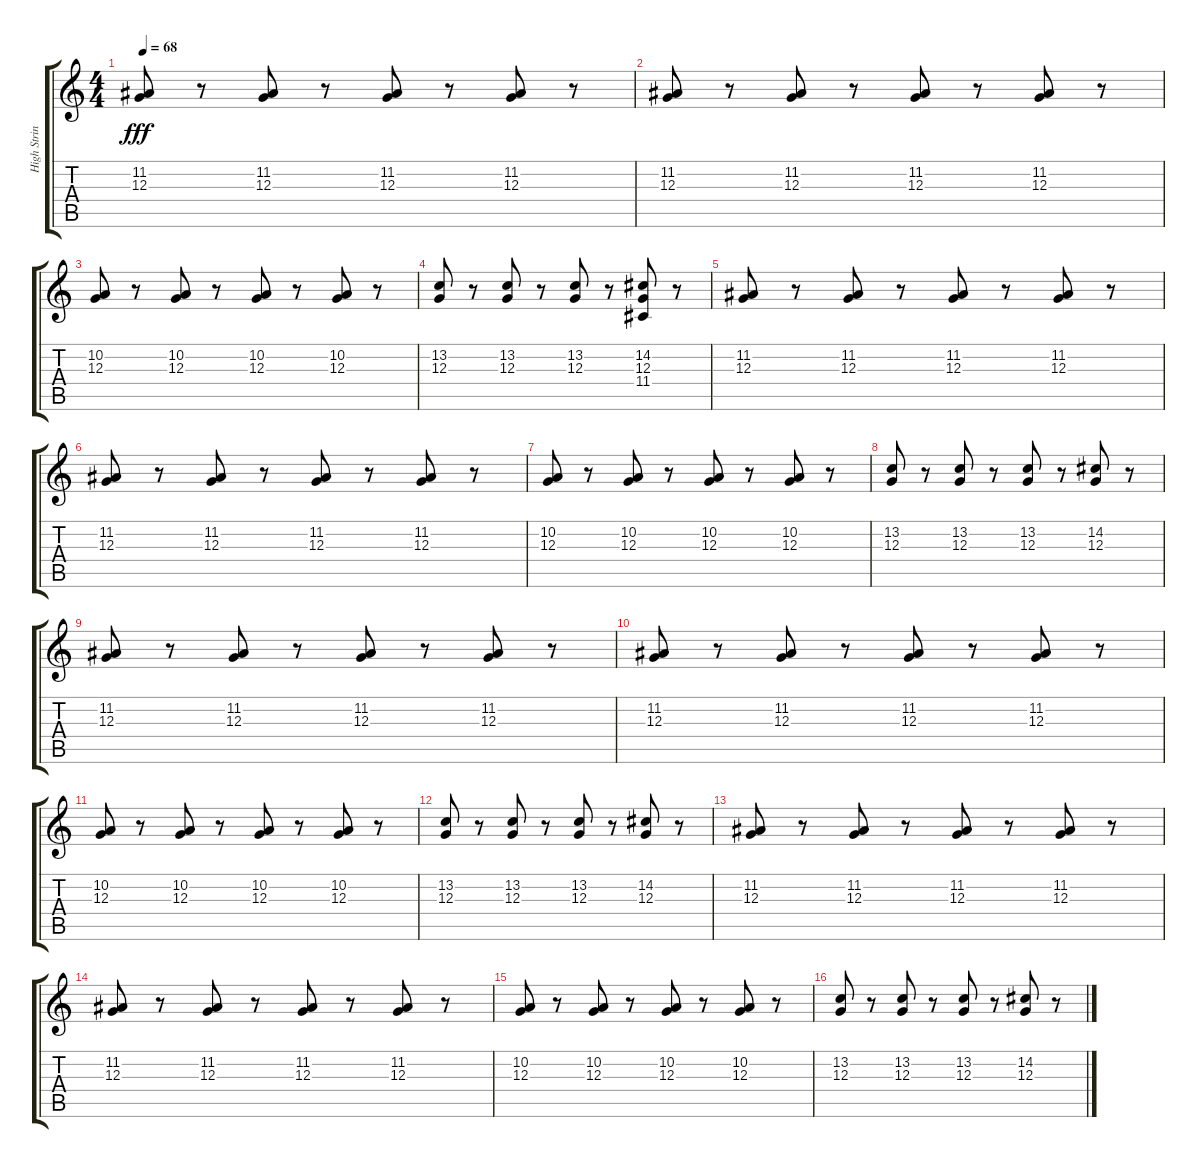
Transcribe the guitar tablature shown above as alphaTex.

\track ("High Strings" "High Strin") {instrument stringensemble2}
\staff {score tabs}
\tuning (E4 B3 G3 D3 A2 E2) {hide}
\ts (4 4)
\tempo 68
\clef g2
\ks c
(11.2 12.3).8{dy fff volume 16} r.8 (11.2 12.3).8 r.8 (11.2 12.3).8 r.8 (11.2 12.3).8 r.8 |
(11.2 12.3).8{volume 16} r.8 (11.2 12.3).8 r.8 (11.2 12.3).8 r.8 (11.2 12.3).8 r.8 |
(10.2 12.3).8 r.8 (10.2 12.3).8 r.8 (10.2 12.3).8 r.8 (10.2 12.3).8 r.8 |
(13.2 12.3).8 r.8 (13.2 12.3).8 r.8 (13.2 12.3).8 r.8 (14.2 12.3 11.4).8 r.8 |
(11.2 12.3).8{volume 16} r.8 (11.2 12.3).8 r.8 (11.2 12.3).8 r.8 (11.2 12.3).8 r.8 |
(11.2 12.3).8{volume 16} r.8 (11.2 12.3).8 r.8 (11.2 12.3).8 r.8 (11.2 12.3).8 r.8 |
(10.2 12.3).8 r.8 (10.2 12.3).8 r.8 (10.2 12.3).8 r.8 (10.2 12.3).8 r.8 |
(13.2 12.3).8 r.8 (13.2 12.3).8 r.8 (13.2 12.3).8 r.8 (14.2 12.3).8 r.8 |
(11.2 12.3).8{volume 16} r.8 (11.2 12.3).8 r.8 (11.2 12.3).8 r.8 (11.2 12.3).8 r.8 |
(11.2 12.3).8{volume 16} r.8 (11.2 12.3).8 r.8 (11.2 12.3).8 r.8 (11.2 12.3).8 r.8 |
(10.2 12.3).8 r.8 (10.2 12.3).8 r.8 (10.2 12.3).8 r.8 (10.2 12.3).8 r.8 |
(13.2 12.3).8 r.8 (13.2 12.3).8 r.8 (13.2 12.3).8 r.8 (14.2 12.3).8 r.8 |
(11.2 12.3).8{volume 16} r.8 (11.2 12.3).8 r.8 (11.2 12.3).8 r.8 (11.2 12.3).8 r.8 |
(11.2 12.3).8{volume 16} r.8 (11.2 12.3).8 r.8 (11.2 12.3).8 r.8 (11.2 12.3).8 r.8 |
(10.2 12.3).8 r.8 (10.2 12.3).8 r.8 (10.2 12.3).8 r.8 (10.2 12.3).8 r.8 |
(13.2 12.3).8 r.8 (13.2 12.3).8 r.8 (13.2 12.3).8 r.8 (14.2 12.3).8 r.8
